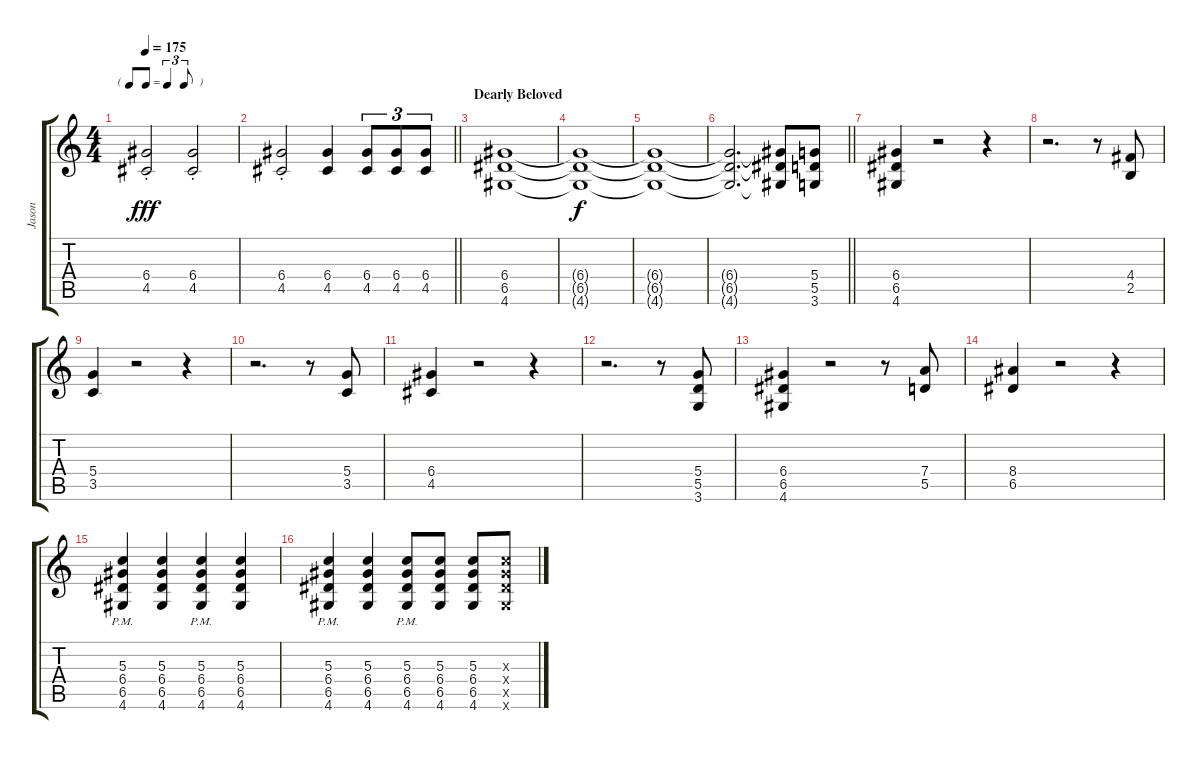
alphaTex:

\track ("Jason" "Jason") {instrument overdrivenguitar}
\staff {score tabs}
\tuning (E4 B3 G3 D3 A2 E2) {hide}
\ts (4 4)
\tf triplet8th
\tempo 175
\clef g2
\ks c
(6.4{st} 4.5{st}).2{dy fff} (6.4{st} 4.5{st}).2 |
\barLineRight lightlight
(6.4{st} 4.5{st}).2 (6.4 4.5).4 (6.4 4.5).8{tu (3 2)} (6.4 4.5).8{tu (3 2)} (6.4 4.5).8{tu (3 2)} |
\section ("" "Dearly Beloved")
(6.4 6.5 4.6).1 |
(6.4{t} 6.5{t} 4.6{t}).1{dy f} |
(6.4{t} 6.5{t} 4.6{t}).1 |
\barLineRight lightlight
(6.4{t} 6.5{t} 4.6{t}).2{d} (6.4{t} 6.5{t} 4.6{t}).8 (5.4 5.5 3.6).8 |
(6.4 6.5 4.6).4 r.2 r.4 |
r.2{d} r.8 (4.4 2.5).8 |
(5.4 3.5).4 r.2 r.4 |
r.2{d} r.8 (5.4 3.5).8 |
(6.4 4.5).4 r.2 r.4 |
r.2{d} r.8 (5.4 5.5 3.6).8 |
(6.4 6.5 4.6).4 r.2 r.8 (7.4 5.5).8 |
(8.4 6.5).4 r.2 r.4 |
(5.3{pm} 6.4{pm} 6.5{pm} 4.6{pm}).4{instrument electricguitarclean} (5.3 6.4 6.5 4.6).4 (5.3{pm} 6.4{pm} 6.5{pm} 4.6{pm}).4 (5.3 6.4 6.5 4.6).4 |
(5.3{pm} 6.4{pm} 6.5{pm} 4.6{pm}).4 (5.3 6.4 6.5 4.6).4 (5.3{pm} 6.4{pm} 6.5{pm} 4.6{pm}).8 (5.3 6.4 6.5 4.6).8 (5.3 6.4 6.5 4.6).8 (5.3{x} 6.4{x} 6.5{x} 4.6{x}).8
